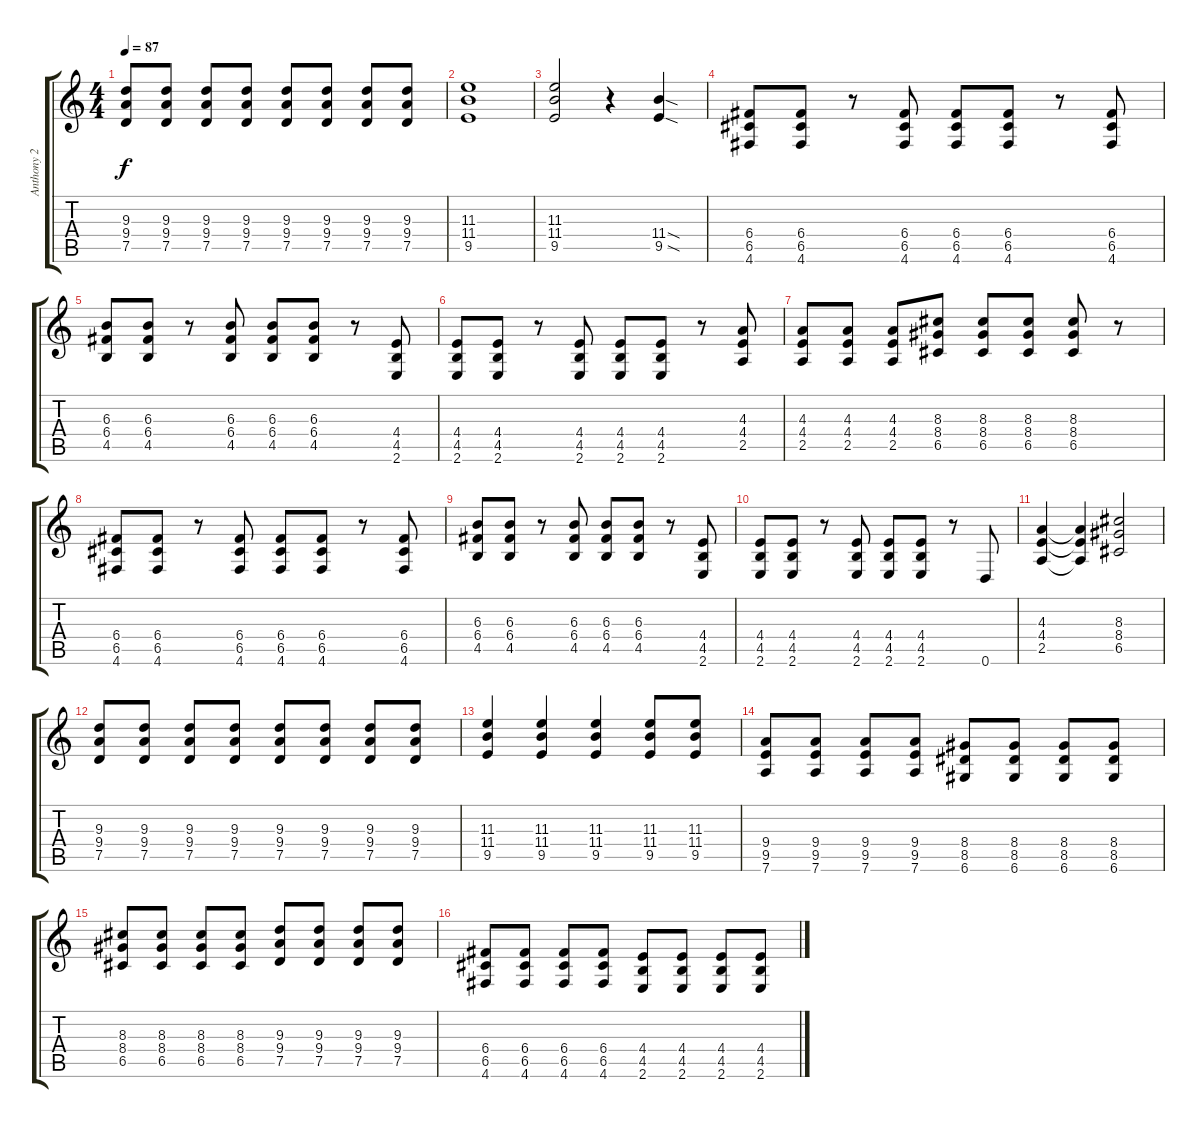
\track ("Anthony 2" "Anthony 2") {instrument distortionguitar}
\staff {score tabs}
\tuning (D4 A3 F3 C3 G2 D2) {hide}
\ts (4 4)
\tempo 87
\clef g2
\ks c
(9.3 9.4 7.5).8{dy f} (9.3 9.4 7.5).8 (9.3 9.4 7.5).8 (9.3 9.4 7.5).8 (9.3 9.4 7.5).8 (9.3 9.4 7.5).8 (9.3 9.4 7.5).8 (9.3 9.4 7.5).8 |
(11.3 11.4 9.5).1 |
(11.3 11.4 9.5).2 r.4 (11.4{sod} 9.5{sod}).4 |
(6.4 6.5 4.6).8 (6.4 6.5 4.6).8 r.8 (6.4 6.5 4.6).8 (6.4 6.5 4.6).8 (6.4 6.5 4.6).8 r.8 (6.4 6.5 4.6).8 |
(6.3 6.4 4.5).8 (6.3 6.4 4.5).8 r.8 (6.3 6.4 4.5).8 (6.3 6.4 4.5).8 (6.3 6.4 4.5).8 r.8 (4.4 4.5 2.6).8 |
(4.4 4.5 2.6).8 (4.4 4.5 2.6).8 r.8 (4.4 4.5 2.6).8 (4.4 4.5 2.6).8 (4.4 4.5 2.6).8 r.8 (4.3 4.4 2.5).8 |
(4.3 4.4 2.5).8 (4.3 4.4 2.5).8 (4.3 4.4 2.5).8 (8.3 8.4 6.5).8 (8.3 8.4 6.5).8 (8.3 8.4 6.5).8 (8.3 8.4 6.5).8 r.8 |
(6.4 6.5 4.6).8 (6.4 6.5 4.6).8 r.8 (6.4 6.5 4.6).8 (6.4 6.5 4.6).8 (6.4 6.5 4.6).8 r.8 (6.4 6.5 4.6).8 |
(6.3 6.4 4.5).8 (6.3 6.4 4.5).8 r.8 (6.3 6.4 4.5).8 (6.3 6.4 4.5).8 (6.3 6.4 4.5).8 r.8 (4.4 4.5 2.6).8 |
(4.4 4.5 2.6).8 (4.4 4.5 2.6).8 r.8 (4.4 4.5 2.6).8 (4.4 4.5 2.6).8 (4.4 4.5 2.6).8 r.8 0.6.8 |
(4.3 4.4 2.5).4 (4.3{t} 4.4{t} 2.5{t}).4 (8.3 8.4 6.5).2 |
(9.3 9.4 7.5).8 (9.3 9.4 7.5).8 (9.3 9.4 7.5).8 (9.3 9.4 7.5).8 (9.3 9.4 7.5).8 (9.3 9.4 7.5).8 (9.3 9.4 7.5).8 (9.3 9.4 7.5).8 |
(11.3 11.4 9.5).4 (11.3 11.4 9.5).4 (11.3 11.4 9.5).4 (11.3 11.4 9.5).8 (11.3 11.4 9.5).8 |
(9.4 9.5 7.6).8 (9.4 9.5 7.6).8 (9.4 9.5 7.6).8 (9.4 9.5 7.6).8 (8.4 8.5 6.6).8 (8.4 8.5 6.6).8 (8.4 8.5 6.6).8 (8.4 8.5 6.6).8 |
(8.3 8.4 6.5).8 (8.3 8.4 6.5).8 (8.3 8.4 6.5).8 (8.3 8.4 6.5).8 (9.3 9.4 7.5).8 (9.3 9.4 7.5).8 (9.3 9.4 7.5).8 (9.3 9.4 7.5).8 |
(6.4 6.5 4.6).8 (6.4 6.5 4.6).8 (6.4 6.5 4.6).8 (6.4 6.5 4.6).8 (4.4 4.5 2.6).8 (4.4 4.5 2.6).8 (4.4 4.5 2.6).8 (4.4 4.5 2.6).8
